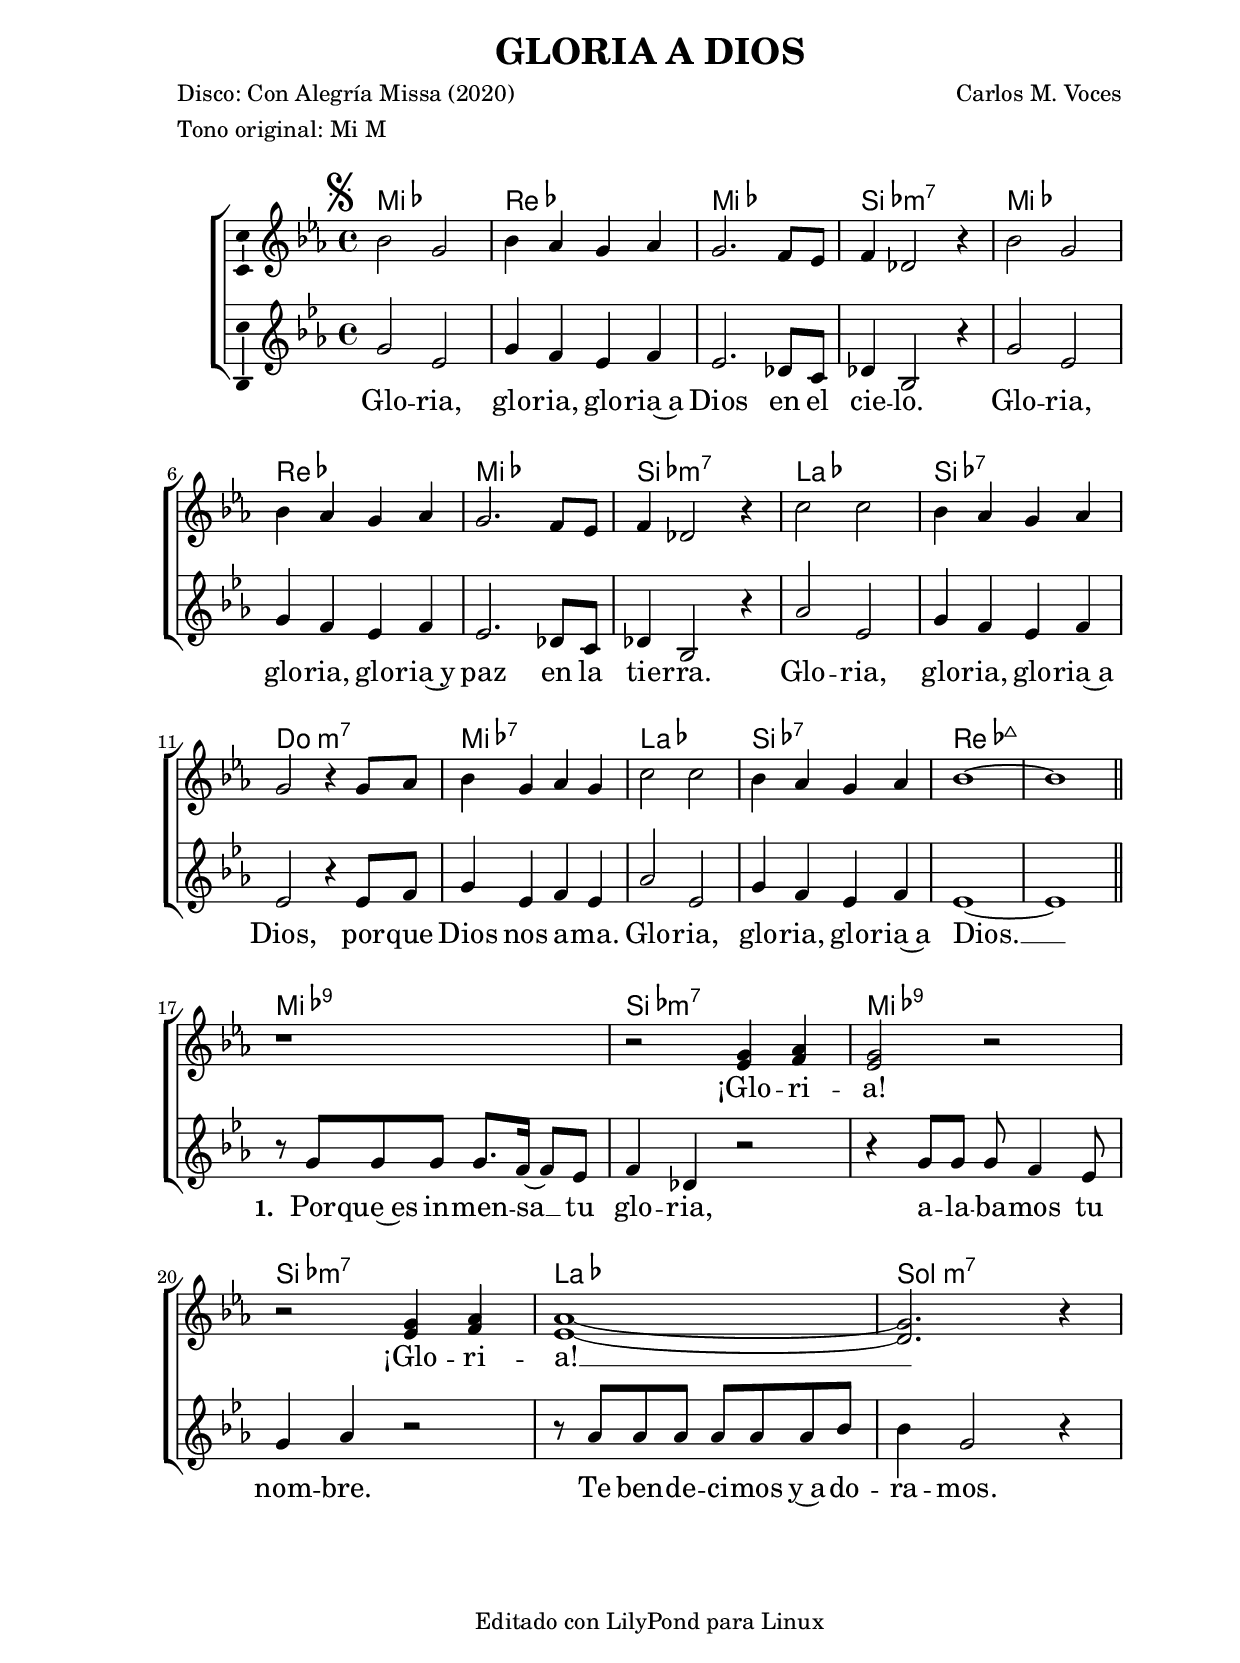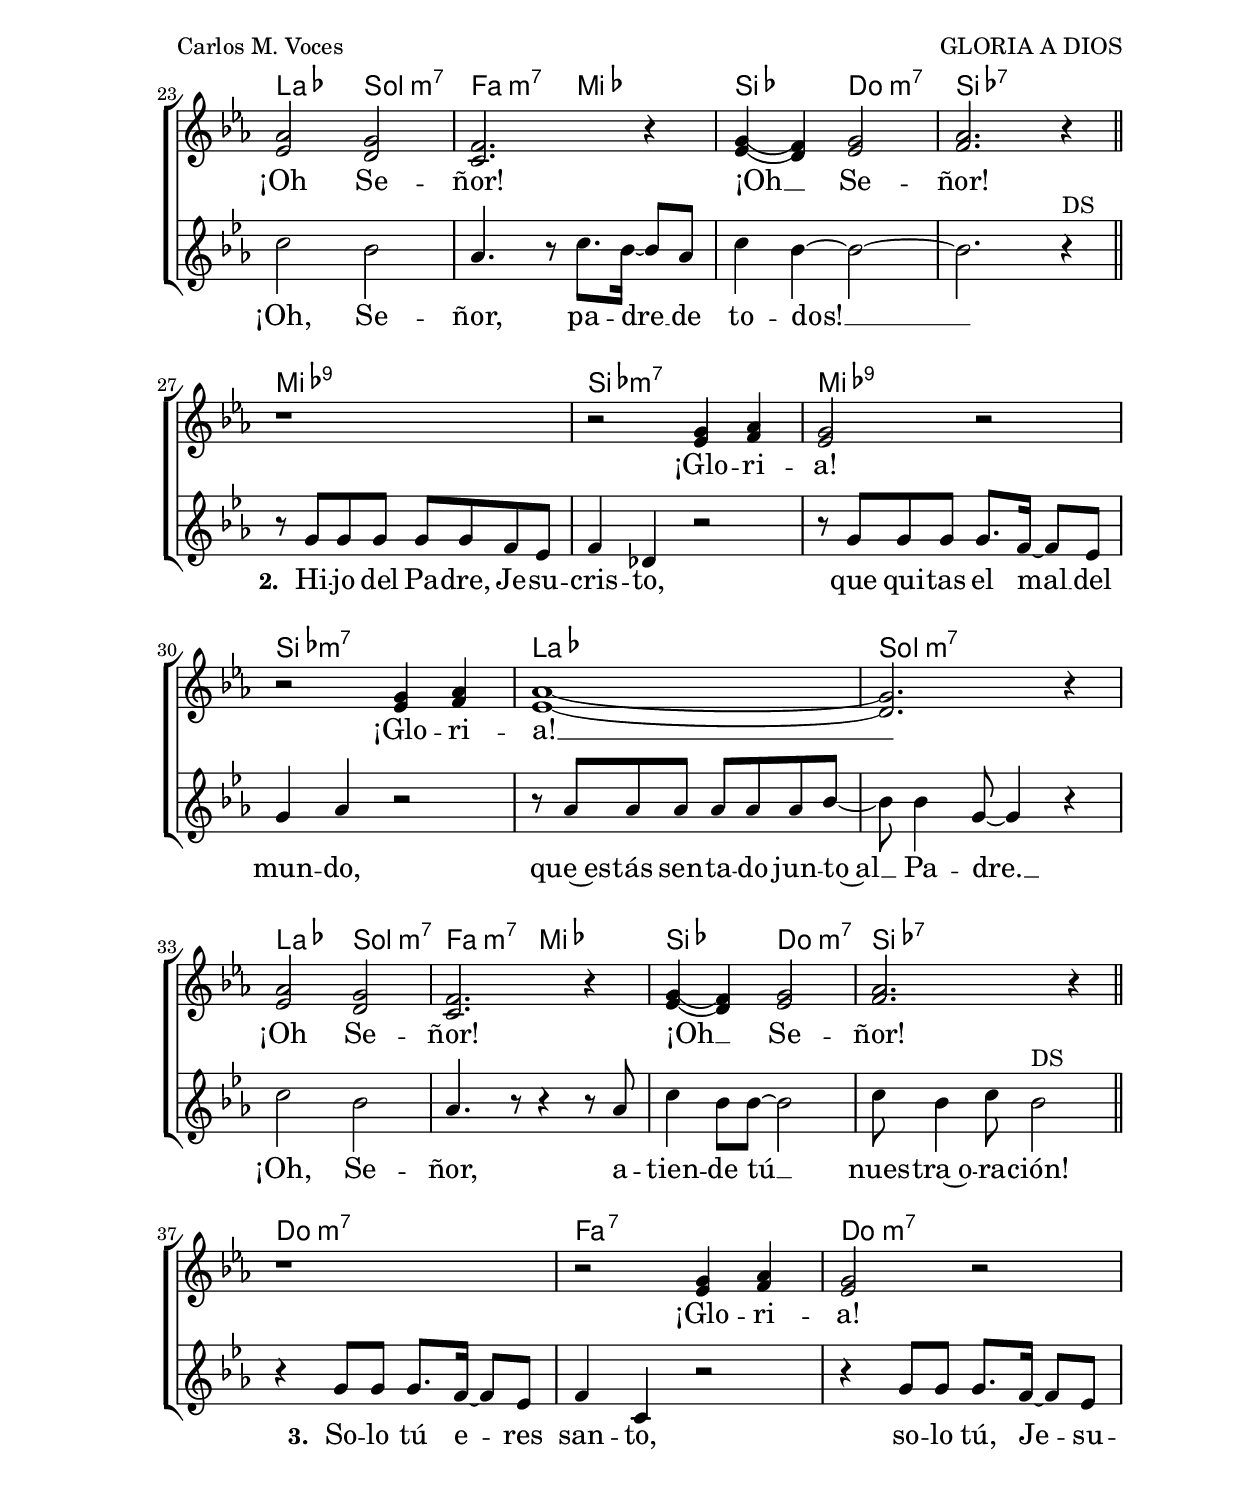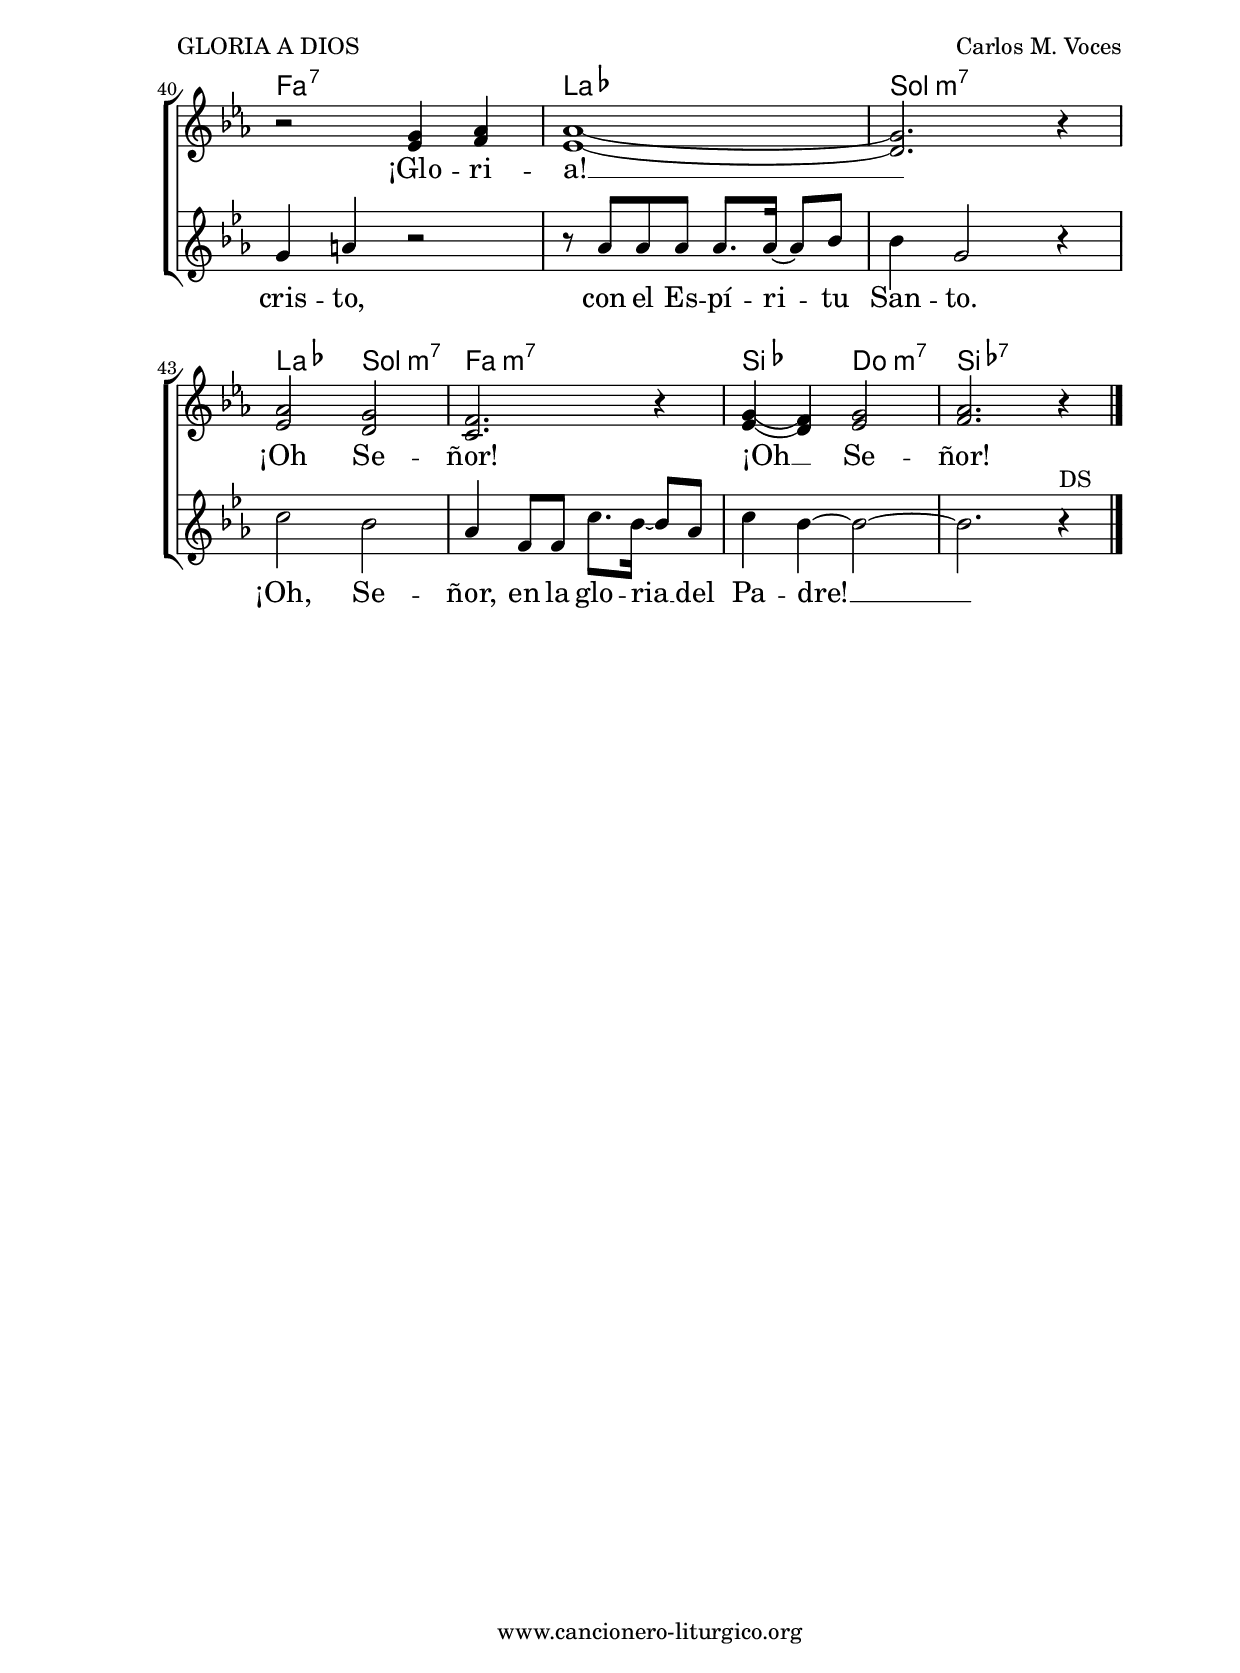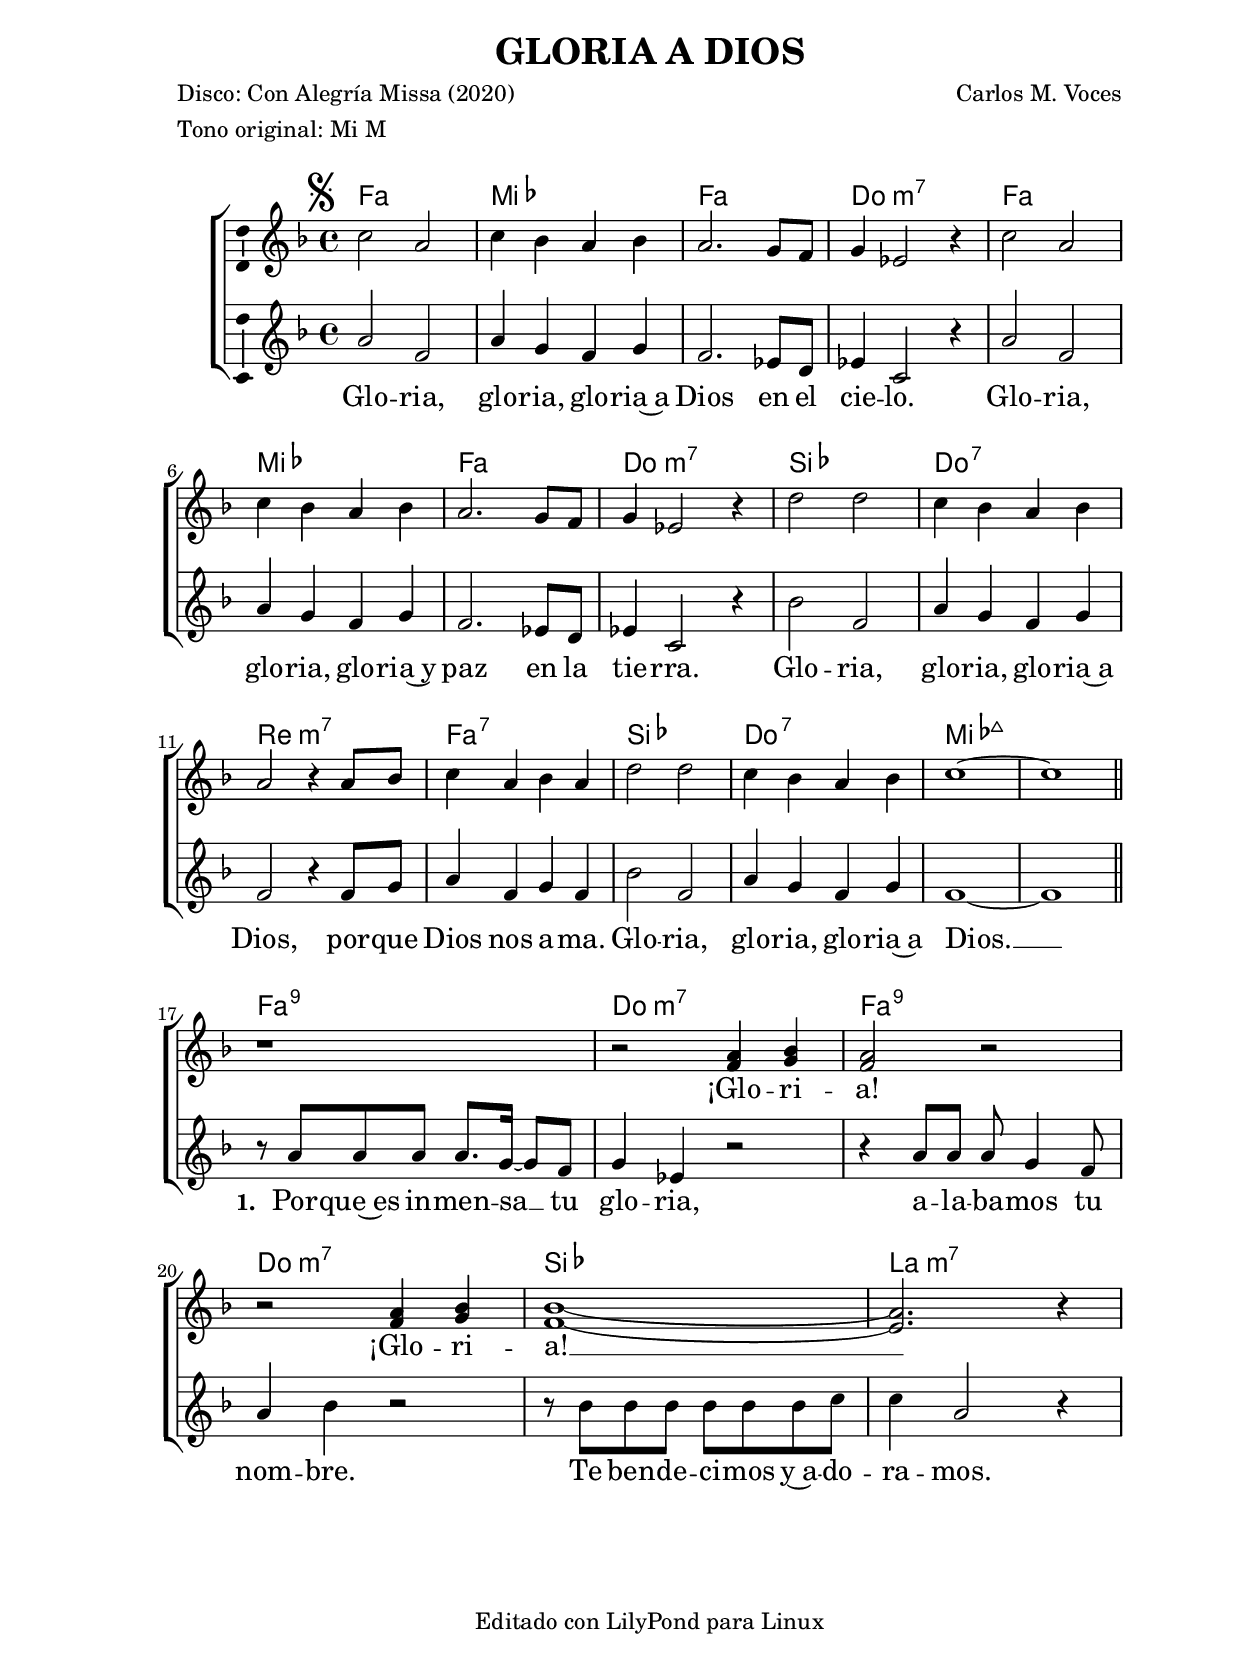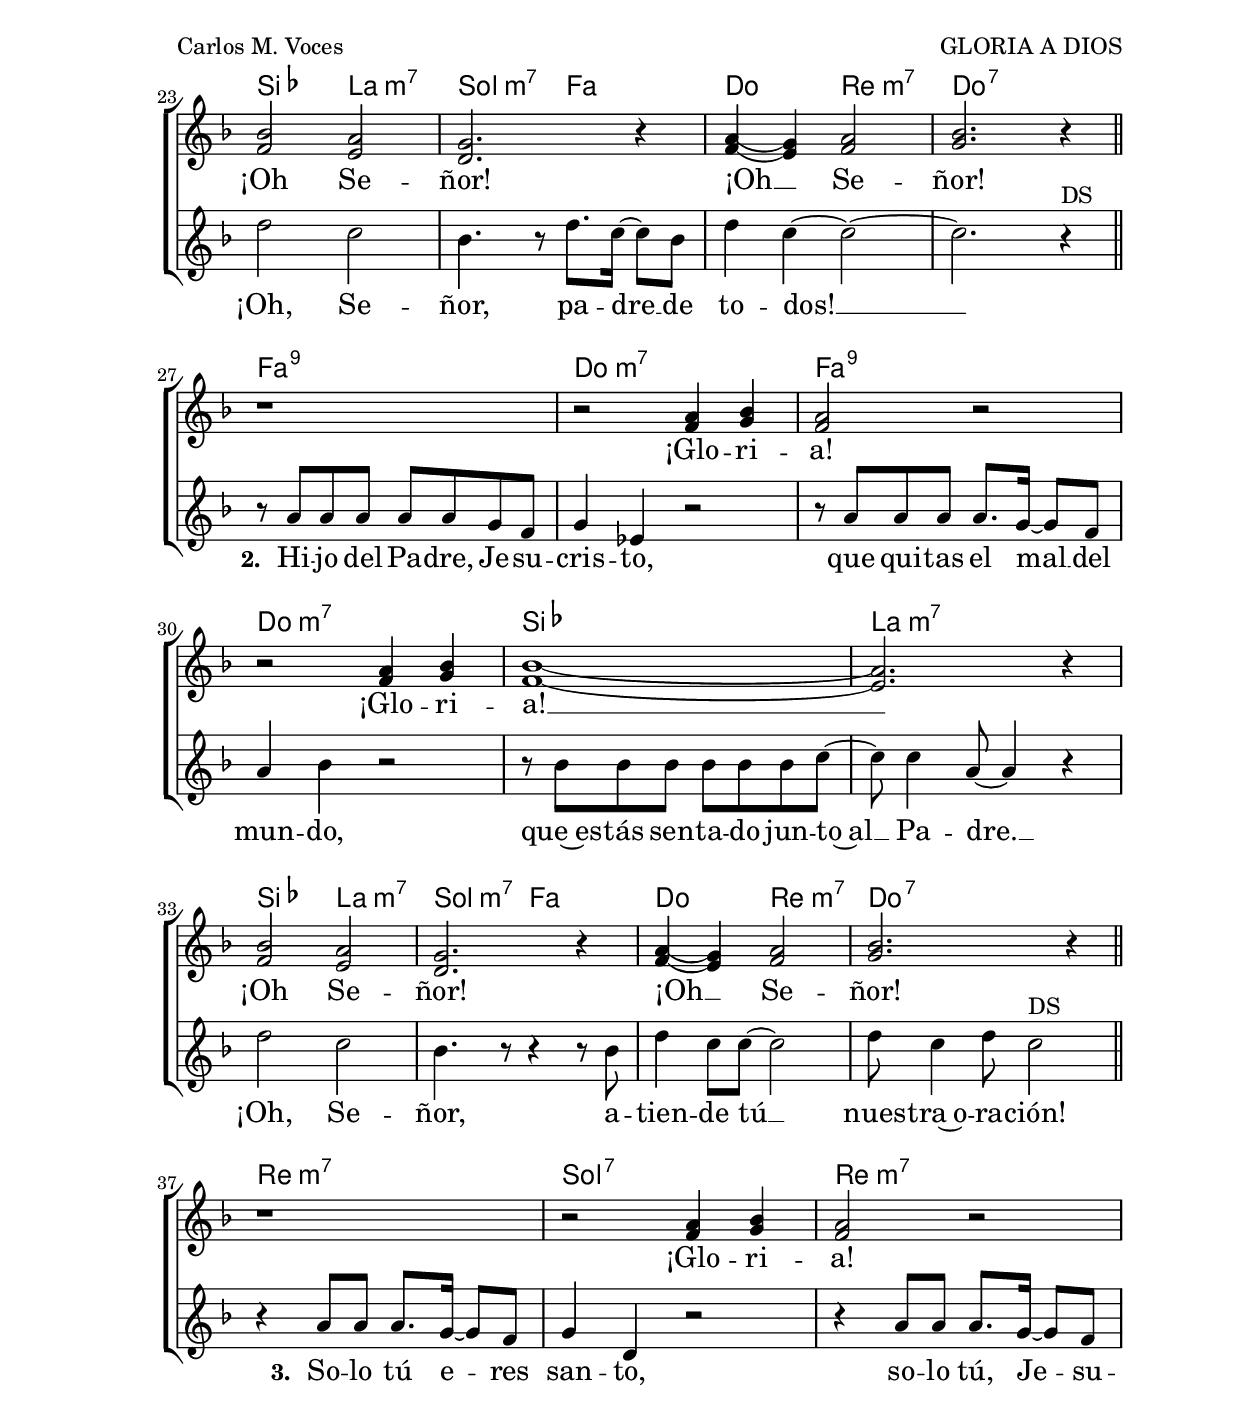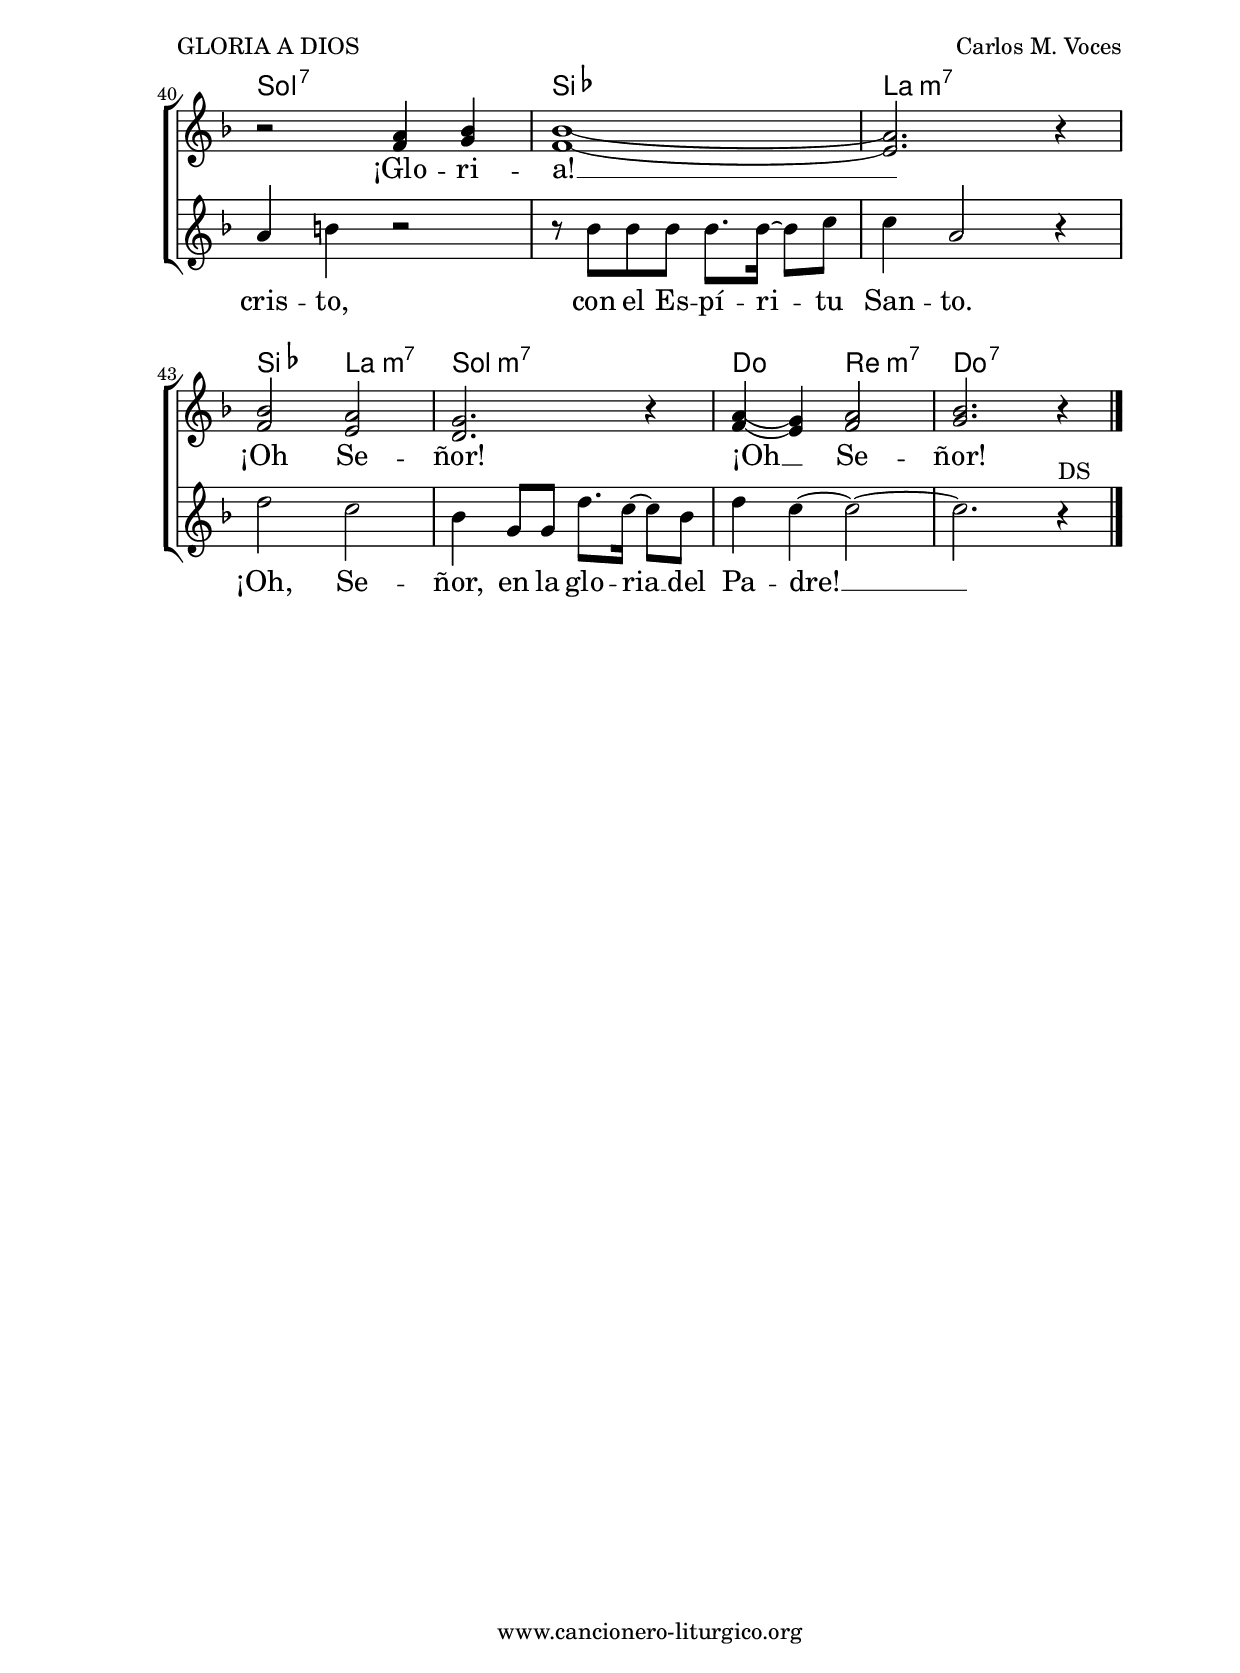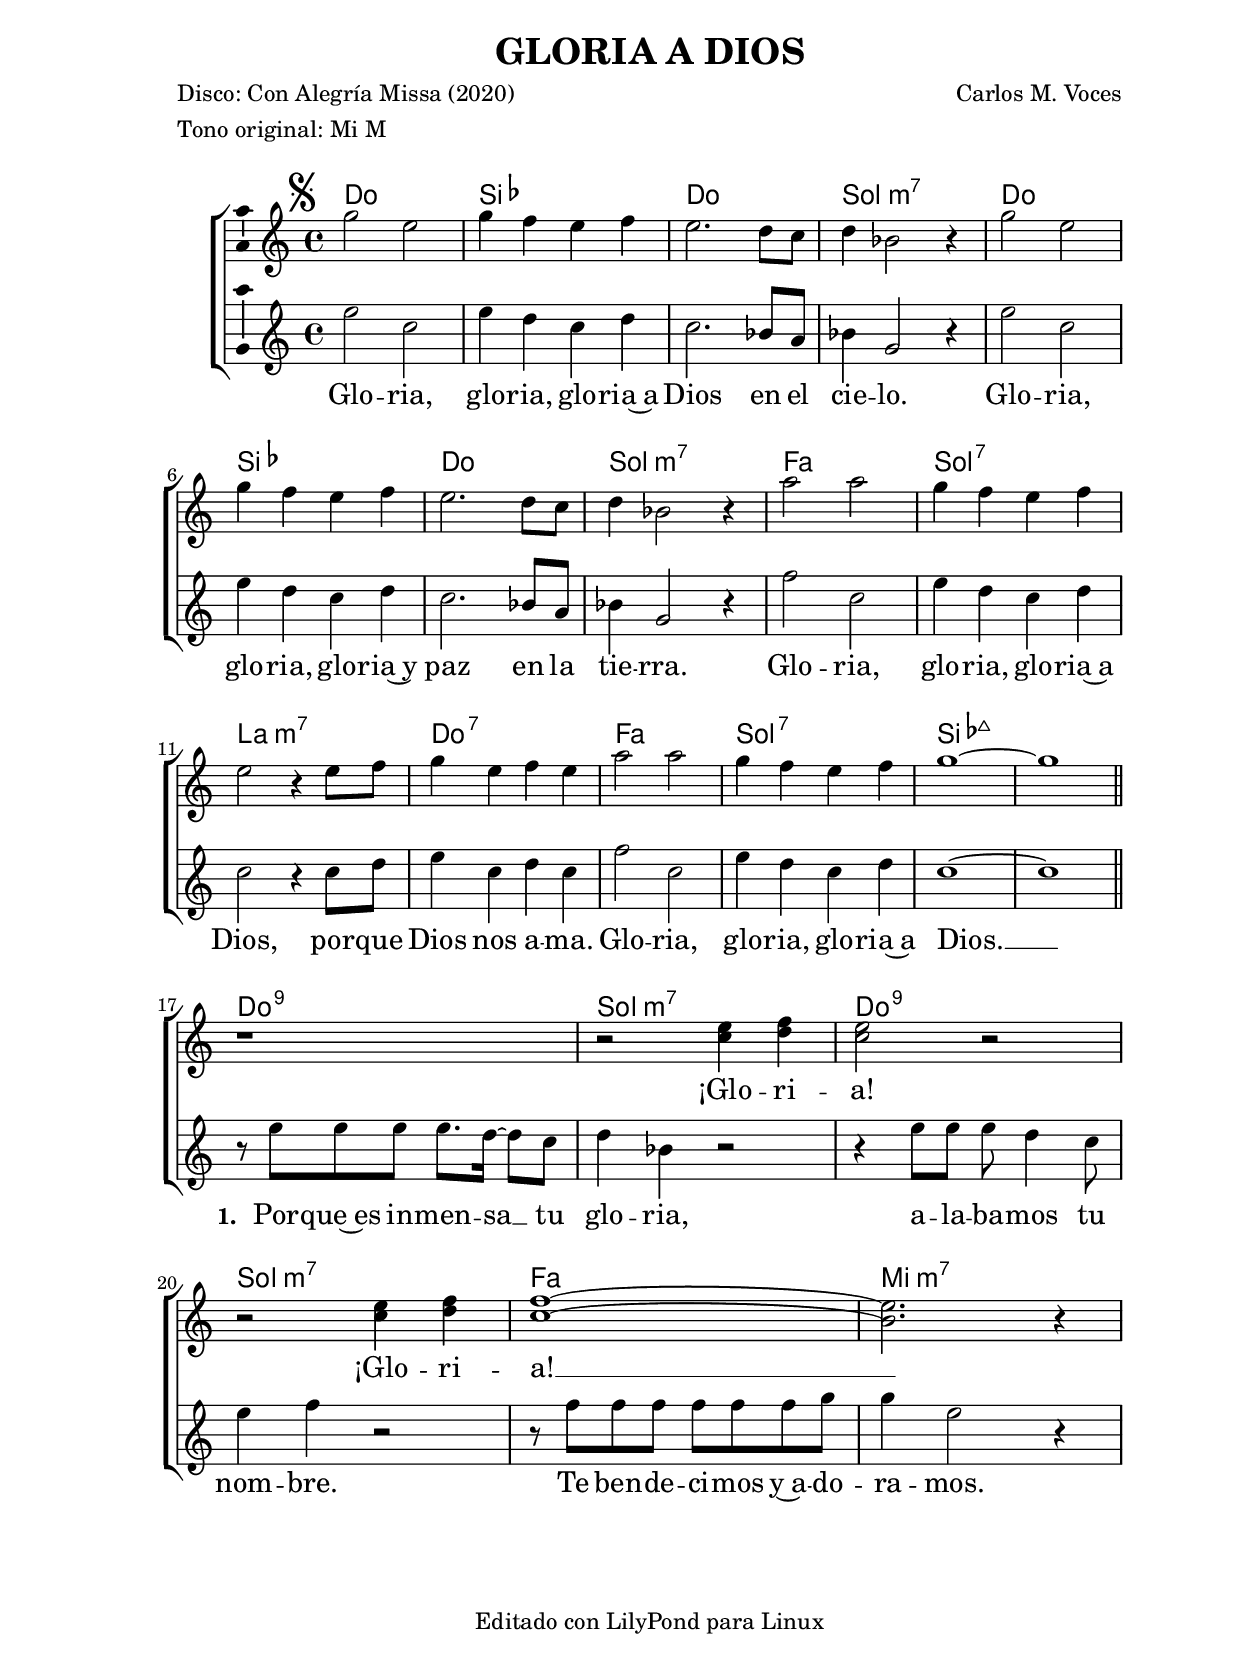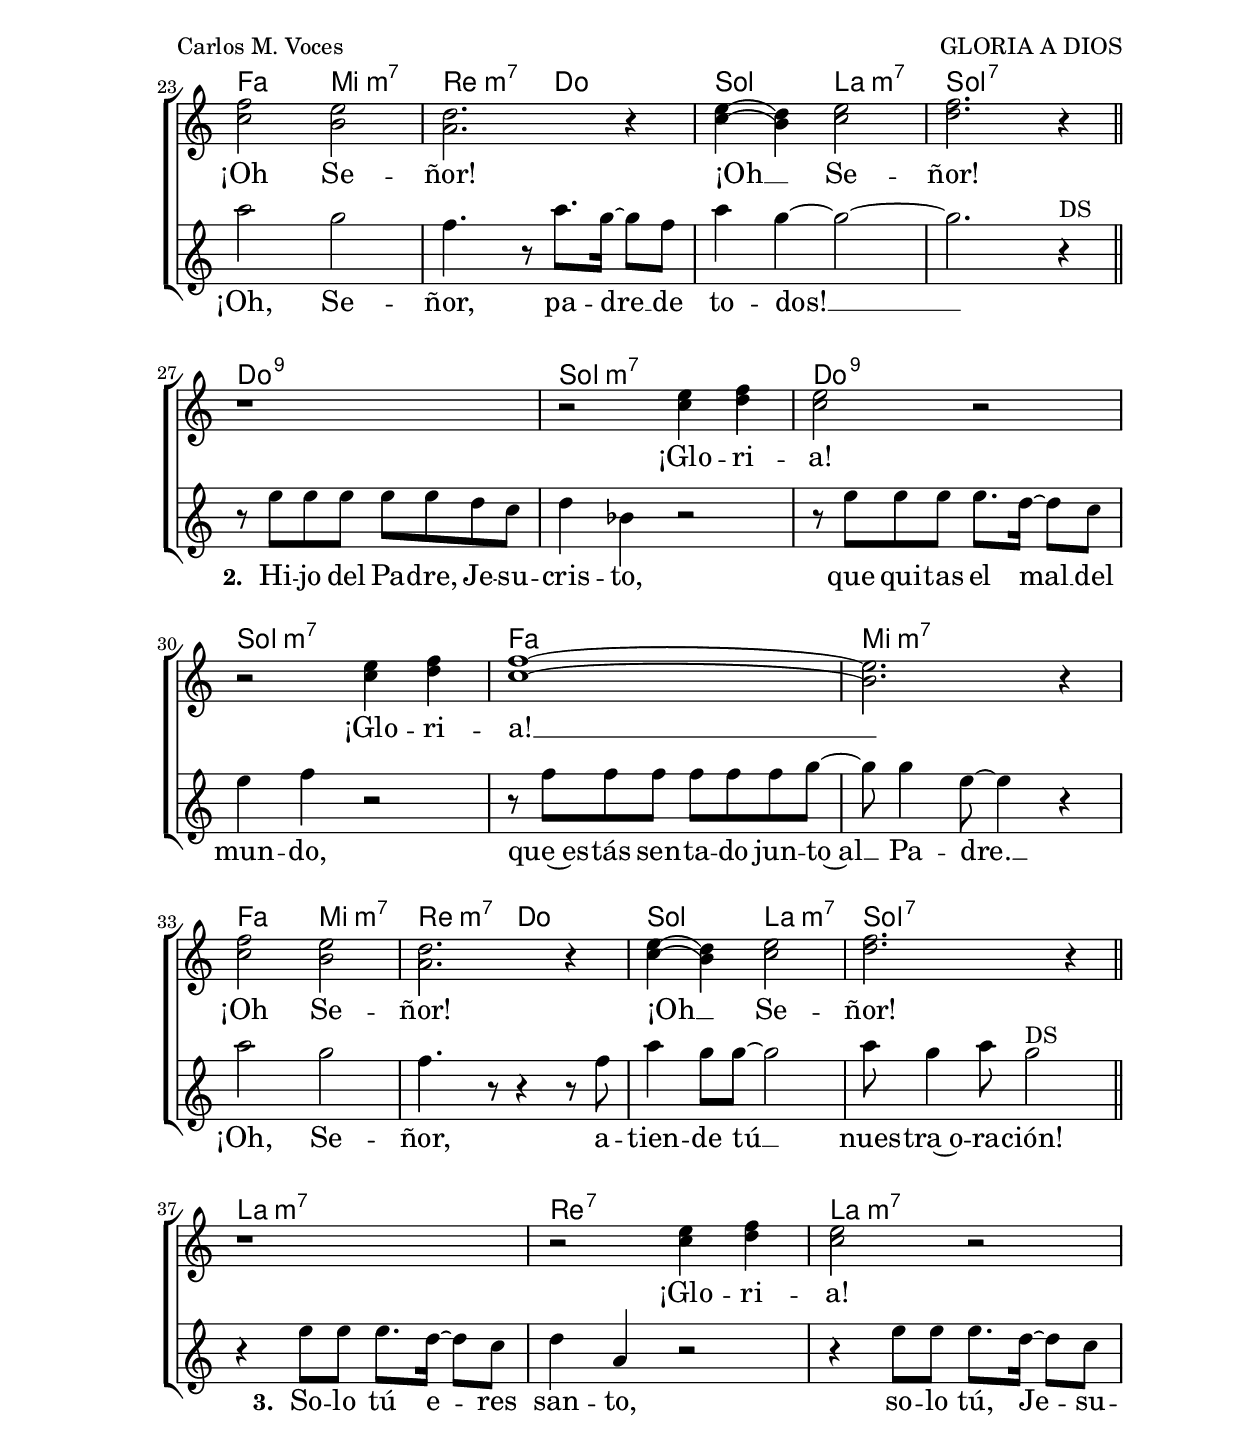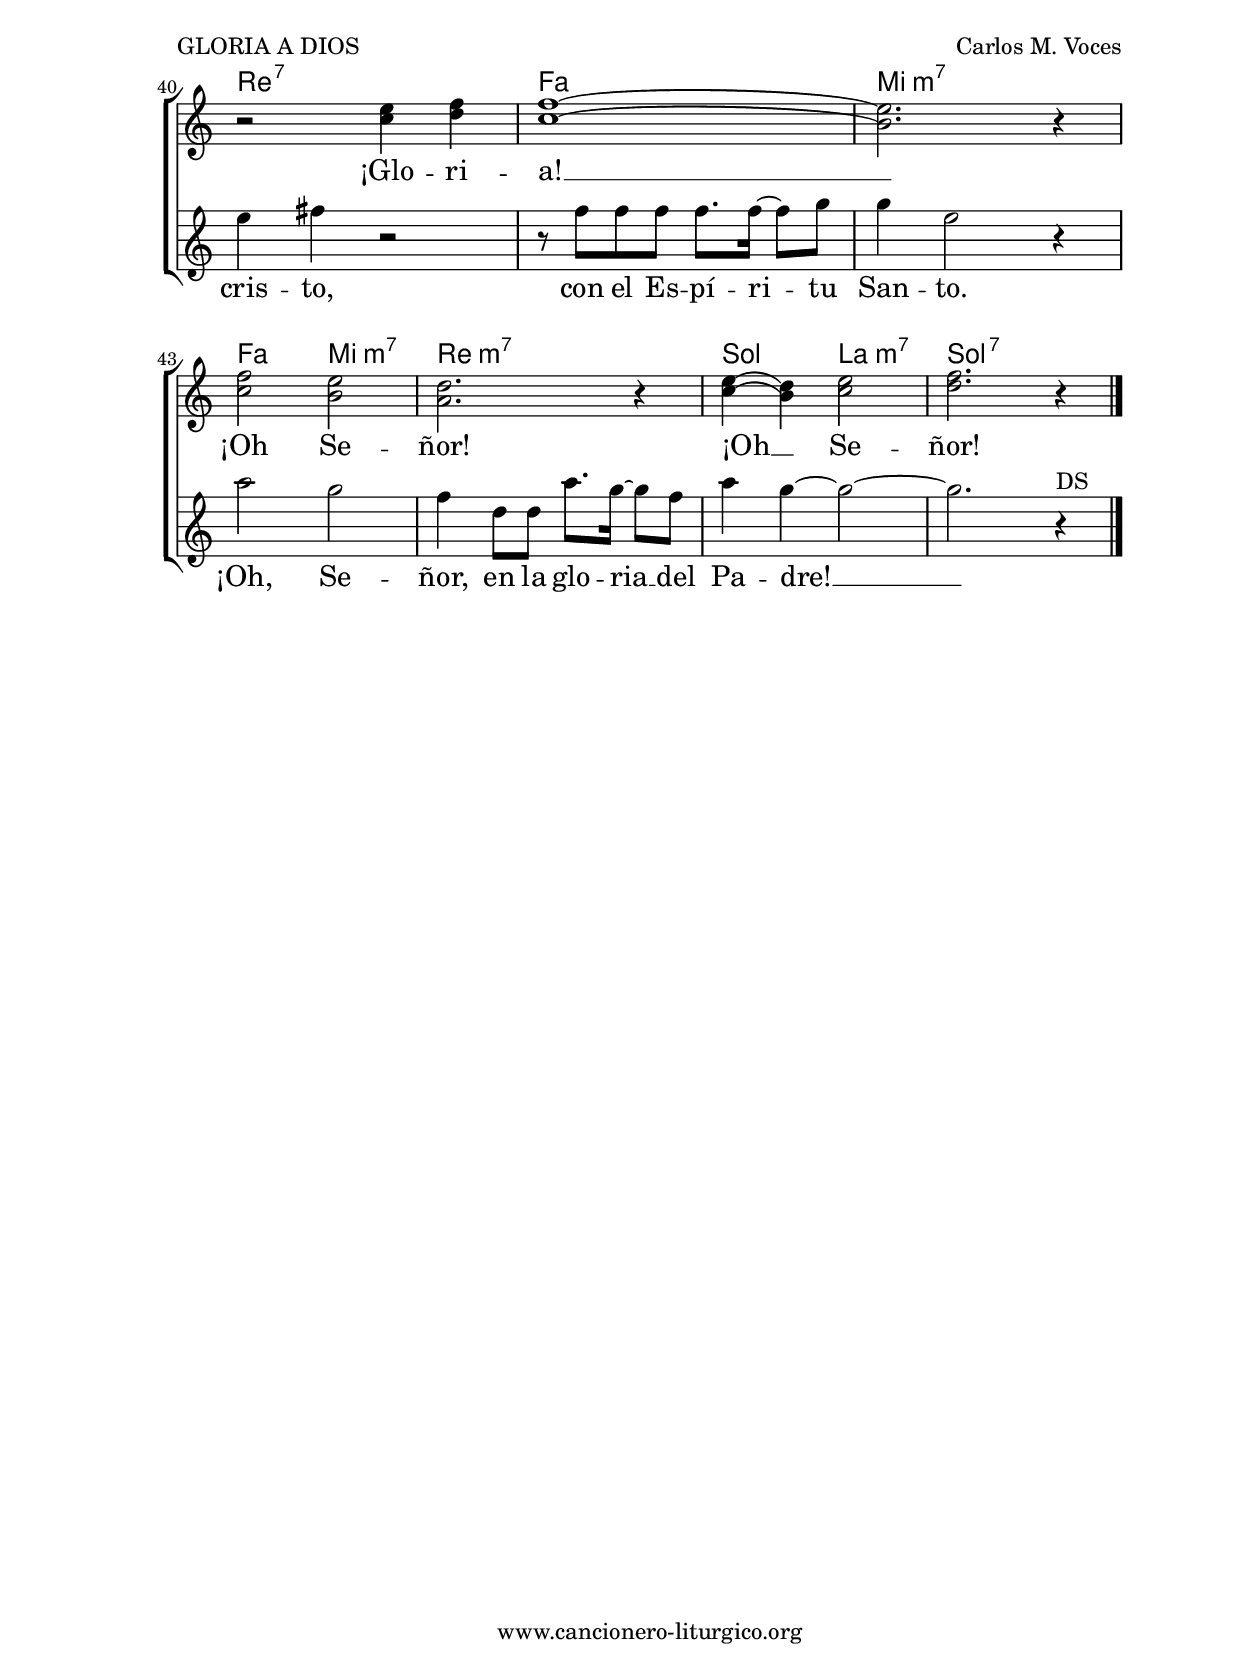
%
%para convertir .midi en .wav:
%timidity filename.midi -Ow -o finename.wav
%
%
%Para convertir de .wav a .mp3:
%lame -h -m j filename.wav
%
%
%para escuchar el midi:
%timidity nombrefichero.midi
%


%versión de lilypond para la que se ha escrito esta partitura:
\version "2.16.0"

	%Tamaño papel
	#(set-default-paper-size "a4")
	%Tamaño partitura
	#(set-global-staff-size 20)
	%No responde al pulsar sobre una nota
	#(ly:set-option 'point-and-click #f)

%parámetros del encabezamiento:
\header {
	title = "GLORIA A DIOS"
	subtitle = ""
	composer = "Carlos M. Voces"
	poet = "Disco: Con Alegría Missa (2020)"
	meter = "Tono original: Mi M"
	arranger = ""
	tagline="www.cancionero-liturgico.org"
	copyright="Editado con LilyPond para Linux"
	}

%parámetros asociados al papel:
\paper  {
	oddHeaderMarkup = \markup {\fill-line { \on-the-fly #not-first-page \fromproperty #'header:title \on-the-fly #not-first-page \fromproperty #'header:composer }}
	evenHeaderMarkup = \markup {\fill-line { \fromproperty #'header:composer \fromproperty #'header:title }}
	#(set-paper-size "a4")
	print-page-number = ##f
	first-page-number = 1
	print-first-page-number = ##f
%	head-separation = 3.0 \cm
	top-margin = 2.0 \cm
	bottom-margin = 0.5\cm
%%%	bottom-margin = 0.0\cm
	left-margin = 3.0 \cm
	line-width = 16.0 \cm 
	indent = 8\mm
	interscoreline = 2.\mm
	between-system-space = 15\mm
%	para que las partituras no llenen la hoja:
	ragged-bottom = ##t
%	idem para la última hoja:
	ragged-last-bottom = ##f
%	para que las partituras llenen el ancho del papel:
	ragged-last = ##f
	after-title-space = 2.5 \cm
%page-count=3
system-count=12

	%Flexible Vertical Spacing
%	markup-markup-spacing =
%	#'((basic-distance . 15) (minimum-distance . 15) (padding . 3))
	markup-system-spacing =
	#'((basic-distance . 15) (minimum-distance . 15) (padding . 3))
	system-system-spacing =
	#'((basic-distance . 15) (minimum-distance . 15) (padding . 3))
	score-system-spacing =
	#'((basic-distance . 15) (minimum-distance . 15) (padding . 5))
%	top-system-spacing = % header
%	#'((basic-distance . 8) (minimum-distance . 0) (padding . 0))
%	top-markup-spacing =
%	#'((basic-distance . 20) (minimum-distance . 20) (padding . 0))
	last-bottom-spacing = % footer
	#'((basic-distance . 5) (minimum-distance . 5) (padding . 0))
%	score-markup-spacing =
%	#'((basic-distance . 16) (minimum-distance . 13) (padding . 0))

	}


%parámetros que afectan a toda la partitura:
global =  {
	%clave de sol (G):
	\clef G
	%armadura:
	\transpose e ees
	\key e \major
	\tempo 4=135
	\set Score.tempoHideNote = ##t
	}


acordes = {
	\italianChords
	\chordmode {
	\transpose e ees
{

e1 d e b:m7 e d
e b:m7 a b:7 cis:m7 e:7
a b:7 d:maj7 d:maj7

e1:9 b:m7
e:9 b:m7 a gis:m7 a2 gis:m7
fis:m7 e b cis:m7 b1:7

e1:9 b:m7
e:9 b:m7 a gis:m7 a2 gis:m7
fis:m7 e b cis:m7 b1:7

cis1:m7
fis:7 cis:m7 fis:7 a
gis:m7 a2 gis:m7 fis1:m7 b2 cis:m7 b1:7

	}
}
}

melodia =

	\transpose e ees
{
	\relative c''{
	\time 4/4

\mark \markup { \musicglyph #"scripts.segno" }

gis2 e
gis4 fis e fis
e2. d8 cis
d4 b2 r4
gis'2 e
gis4 fis e fis
e2. d8 cis
d4 b2 r4
a'2 e2
gis4 fis e fis
e2 r4 e8 fis
gis4 e fis e
a2 e2
gis4 fis e fis
e1~
e1

\bar"||"
\break

r8 gis8 gis gis gis8. fis16~fis8 e
fis4 d r2
r4 gis8 gis gis fis4 e8
gis4 a r2
r8 a8 a a a8 a a b
b4 gis2 r4
cis2 b
a4. r8 cis8. b16~b8 a
cis4 b~b2~b2. r4^"DS"

\bar"||"
\break

r8 gis8 gis gis gis gis fis e
fis4 d r2
r8 gis8 gis gis gis8. fis16~fis8 e8
gis4 a r2
r8 a8 a a a8 a a b~
b8 b4 gis8~gis4 r4
cis2 b
a4. r8 r4 r8 a8
cis4 b8 b~b2
cis8 b4 cis8 b2^"DS"

\bar"||"
\break

r4 gis8 gis gis8. fis16~fis8 e
fis4 cis r2
r4 gis'8 gis gis8. fis16~fis8 e8
gis4 ais r2
r8 a8 a a a8. a16~a8 b
b4 gis2 r4
cis2 b
a4 fis8 fis cis'8. b16~b8 a
cis4 b~b2~
b2. r4^"DS"

	\bar "|."
	}
}

melodiados =

	\transpose e ees
{
	\relative c''{
	\time 4/4

b2 gis
b4 a gis a
gis2. fis8 e
fis4 d2 r4
b'2 gis
b4 a gis a
gis2. fis8 e
fis4 d2 r4
cis'2 cis2
b4 a gis a
gis2 r4 gis8 a
b4 gis a gis
cis2 cis2
b4 a gis a
b1~
b1

\bar"||"
\break

r1
r2 <e, gis>4 <fis a>
<e gis>2 r2
r2 <e gis>4 <fis a>
<e\=1( a\=2(>1
<dis\=1) gis\=2)>2. r4
<e a>2 <dis gis>
<cis fis>2. r4
<e\=1( gis\=2(>4 <dis\=1) fis\=2)> <e gis>2
<fis a>2. r4

\bar"||"
\break

r1
r2 <e gis>4 <fis a>
<e gis>2 r2
r2 <e gis>4 <fis a>
<e\=1( a\=2(>1
<dis\=1) gis\=2)>2. r4
<e a>2 <dis gis>
<cis fis>2. r4
<e\=1( gis\=2(>4 <dis\=1) fis\=2)> <e gis>2
<fis a>2. r4

\bar"||"
\break

r1
r2 <e gis>4 <fis a>
<e gis>2 r2
r2 <e gis>4 <fis a>
<e\=1( a\=2(>1
<dis\=1) gis\=2)>2. r4
<e a>2 <dis gis>
<cis fis>2. r4
<e\=1( gis\=2(>4 <dis\=1) fis\=2)> <e gis>2
<fis a>2. r4

	\bar "|."
	}
}


texto = \lyricmode {
Glo -- ria, glo -- ria, glo -- ria~a Dios en el cie -- lo.
%%%%%%%%%%Glo -- ria, glo -- ria, glo -- ria~a Dios en la tie -- rra.     %Partitura
Glo -- ria, glo -- ria, glo -- ria~y paz en la tie -- rra.     %Disco
Glo -- ria, glo -- ria, glo -- ria~a Dios, por -- que Dios nos a -- ma.
Glo -- ria, glo -- ria, glo -- ria~a Dios. __

\set stanza =#"1. "
Por -- que~es in -- men -- sa __ tu glo -- ria,
a -- la -- ba -- mos tu nom -- bre.
Te ben -- de -- ci -- mos y~a -- do -- ra -- mos.
¡Oh, Se -- ñor, pa -- dre __ de to -- dos! __

\set stanza =#"2. "
Hi -- jo del Pa -- dre, Je -- su -- cris -- to,
que qui -- tas el mal __ del mun -- do,
que~es -- tás sen -- ta -- do jun -- to~al __ Pa -- dre. __
¡Oh, Se -- ñor, a -- tien -- de tú __ nues -- tra~o -- ra -- ción!

\set stanza =#"3. "
So -- lo tú e -- res san -- to,
so -- lo tú, Je -- su -- cris -- to,
con el Es -- pí -- ri -- tu San -- to.
¡Oh, Se -- ñor, en la glo -- ria __ del Pa -- dre! __

	}

textodos = \lyricmode {
\skip 1 \skip 1 \skip 1 \skip 1 \skip 1 \skip 1
\skip 1 \skip 1 \skip 1 \skip 1 \skip 1 \skip 1
\skip 1 \skip 1 \skip 1 \skip 1 \skip 1 \skip 1
\skip 1 \skip 1 \skip 1 \skip 1 \skip 1 \skip 1
\skip 1 \skip 1 \skip 1 \skip 1 \skip 1 \skip 1
\skip 1 \skip 1 \skip 1 \skip 1 \skip 1 \skip 1
\skip 1 \skip 1 \skip 1 \skip 1 \skip 1 \skip 1

¡Glo -- ri -- a!
¡Glo -- ri -- a! __
¡Oh Se -- ñor!
¡Oh __ Se -- ñor!

¡Glo -- ri -- a!
¡Glo -- ri -- a! __
¡Oh Se -- ñor!
¡Oh __ Se -- ñor!

¡Glo -- ri -- a!
¡Glo -- ri -- a! __
¡Oh Se -- ñor!
¡Oh __ Se -- ñor!

	}


acordesStaff = \context ChordNames = acordesStaff <<
	\set chordChanges = ##t
	\acordes
	>>

vozStaff = \context Voice = vozStaff
\with {\consists "Ambitus_engraver"}
<<
	\set Staff.midiInstrument = #"electric guitar (jazz)"
	\set Staff.midiMinimumVolume = #0.7
	\set Staff.midiMaximumVolume = #0.9
	\global
	\relative c' \melodia
	>>

vozdosStaff = \context Voice = vozdosStaff
\with {\consists "Ambitus_engraver"}
<<
	\override Staff.StaffSymbol #'staff-space = #(magstep -0.35)
	\set Staff.midiInstrument = #"english horn"
	\set Staff.midiMinimumVolume = #0.7
	\set Staff.midiMaximumVolume = #0.9
	\global
	\relative c' \melodiados
	>>


textoStaff = \context Lyrics = textoStaff <<
	\lyricsto vozStaff \texto
	>>

textodosStaff = \context Lyrics = textodosStaff <<
	\lyricsto vozdosStaff \textodos
	>>


\book {
	\score {
		\context ChoirStaff {
%			\override StaffGroup.SystemStartBracket #'collapse-height = #1
%			\override Score.SystemStartBar #'collapse-height = #1
			<<
			\acordesStaff
			\vozdosStaff
			\textodosStaff
			\vozStaff
			\textoStaff
			>>
			}
		\layout {
	    		\context {
				\Lyrics
				\override LyricText #'font-size = #2
				}
	   		 \context {
				\Score
				\override StaffSymbol #'staff-space = #(magstep +3)
				}
			}
		}
	\score {
		\unfoldRepeats
		\context ChoirStaff {
			<<
			\acordesStaff
			\vozdosStaff
			\vozStaff
			>>
			}
		\midi {
	  		\context {
	  			\Score
				tempoWholesPerMinute = #(ly:make-moment 70 4)
				}
			}
		}
	}



#(define output-suffix "C")
\book {
	\score {
		\context ChoirStaff {
%			\override StaffGroup.SystemStartBracket #'collapse-height = #1
%			\override Score.SystemStartBar #'collapse-height = #1
\transpose c d
			<<
			\acordesStaff
			\vozdosStaff
			\textodosStaff
			\vozStaff
			\textoStaff
			>>
			}
		\layout {
	    		\context {
				\Lyrics
				\override LyricText #'font-size = #2
				}
	   		 \context {
				\Score
				\override StaffSymbol #'staff-space = #(magstep +3)
				}
			}
		}
	}

#(define output-suffix "S")
\book {
	\score {
		\context ChoirStaff {
%			\override StaffGroup.SystemStartBracket #'collapse-height = #1
%			\override Score.SystemStartBar #'collapse-height = #1
\transpose c a
			<<
			\acordesStaff
			\vozdosStaff
			\textodosStaff
			\vozStaff
			\textoStaff
			>>
			}
		\layout {
	    		\context {
				\Lyrics
				\override LyricText #'font-size = #2
				}
	   		 \context {
				\Score
				\override StaffSymbol #'staff-space = #(magstep +3)
				}
			}
		}
	}


